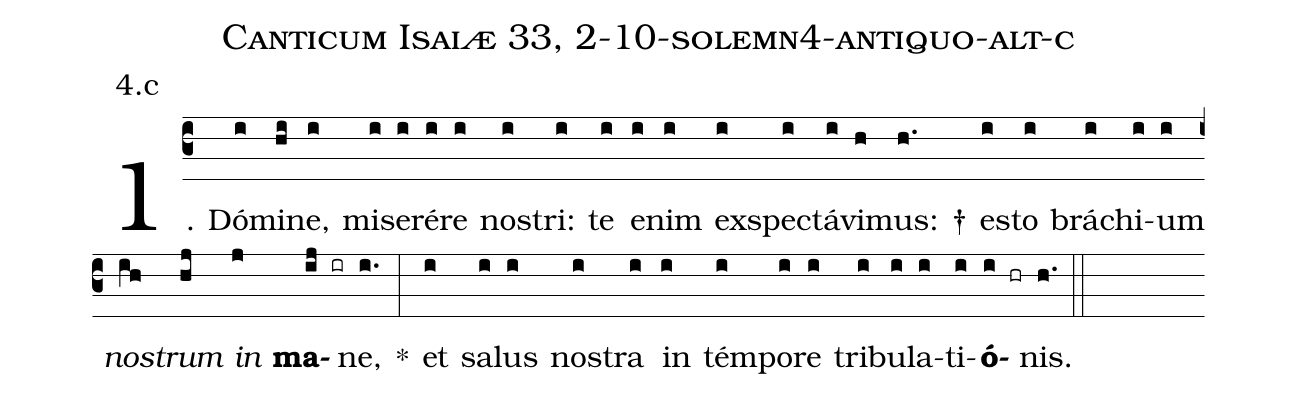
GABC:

name: Canticum Isaiæ 33, 2-10-solemn4-antiquo-alt-c;
annotation: 4.c;
%%
(c3)1. Dó(i)mi(hi)ne,(i) mi(i)se(i)ré(i)re(i) nos(i)tri:(i) te(i) e(i)nim(i) ex(i)spec(i)tá(i)vi(h)mus: †(h.) es(i)to(i) brá(i)chi(i)um(i) <i>nos</i>(ih)<i>trum</i>(hj) <i>in</i>(j) <b>ma</b>(ij ir)ne,(i.) *(:) et(i) sa(i)lus(i) nos(i)tra(i) in(i) tém(i)po(i)re(i) tri(i)bu(i)la(i)ti(i)<b>ó</b>(i hr)nis.(h.) (::)
